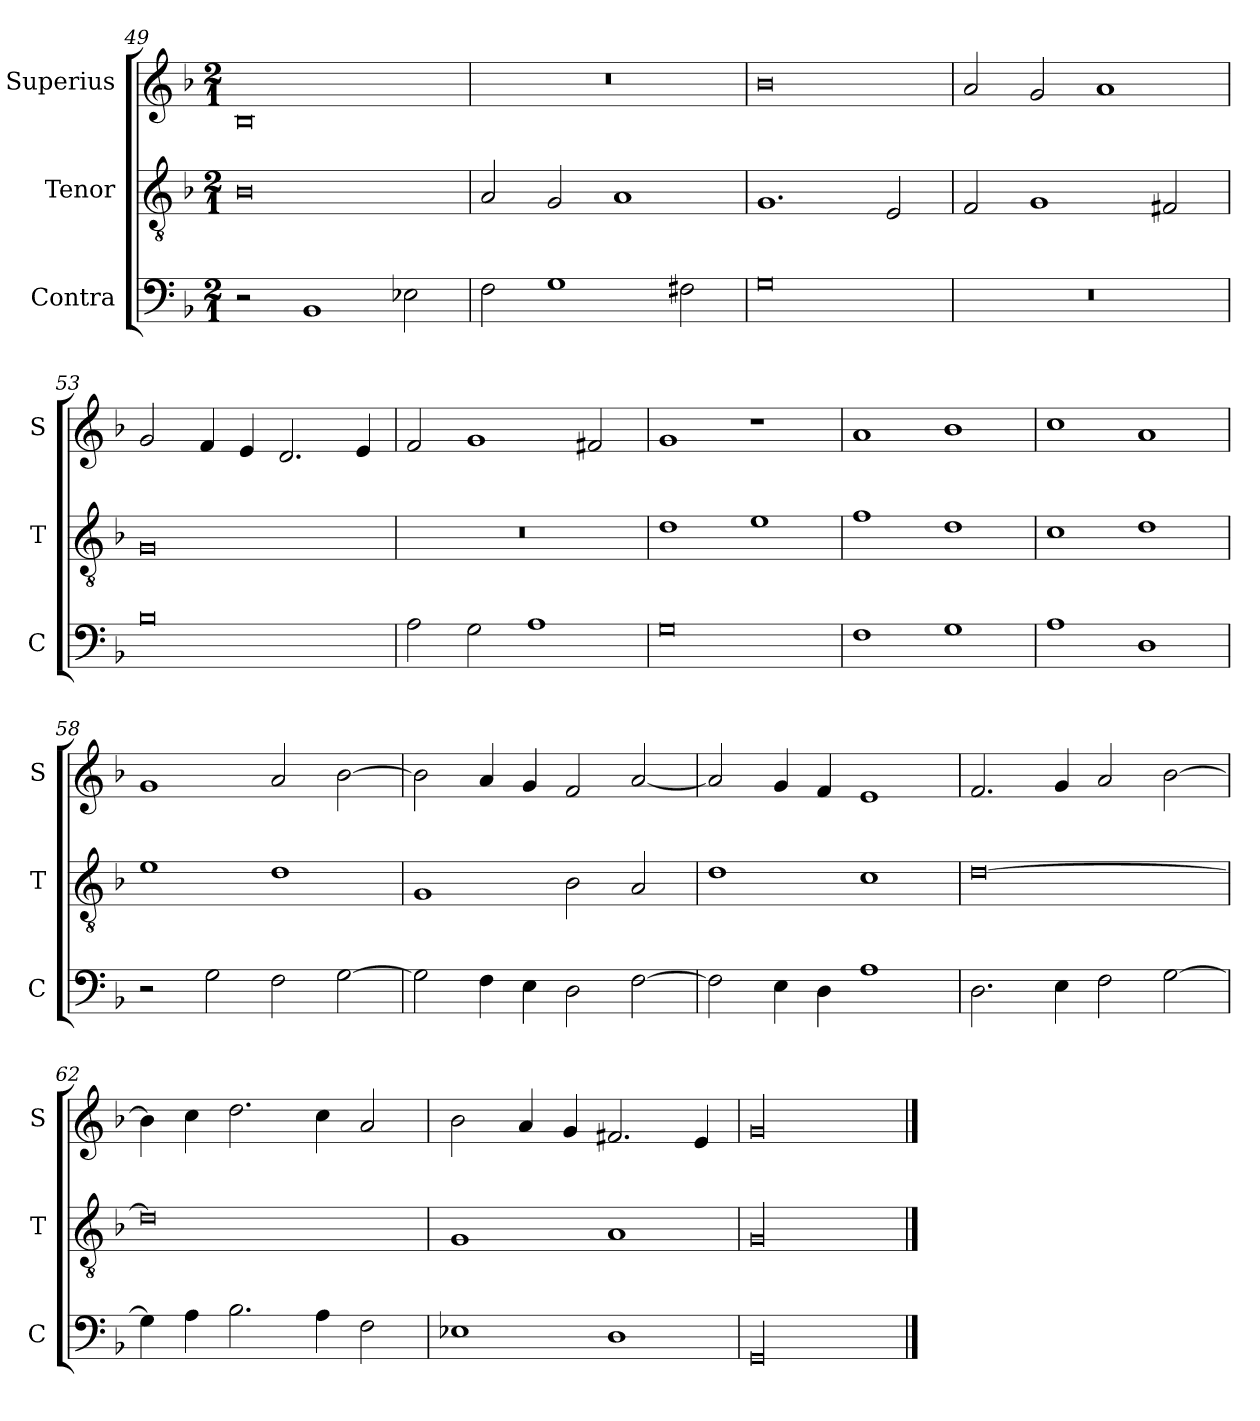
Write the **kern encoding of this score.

**kern	**kern	**kern
*part3	*part2	*part1
*staff3	*staff2	*staff1
*I"Contra	*I"Tenor	*I"Superius
*I'C	*I'T	*I'S
*clefF4	*clefGv2	*clefG2
*k[b-]	*k[b-]	*k[b-]
*M2/1	*M2/1	*M2/1
=49	=49	=49
2r	0B-	0B-
1BB-/	.	.
2E-X\	.	.
=50	=50	=50
2F\	2A/	0r
1G\	2G/	.
.	1A/	.
2F#X\	.	.
=51	=51	=51
0G	1.G/	0b-
.	2E/	.
=52	=52	=52
0r	2F/	2a/
.	1G/	2g/
.	.	1a/
.	2F#X/	.
=53	=53	=53
0B-	0G	2g/
.	.	4f/
.	.	4e/
.	.	2.d/
.	.	4e/
=54	=54	=54
2A\	0r	2f/
2G\	.	1g/
1A\	.	.
.	.	2f#X/
=55	=55	=55
0G	1d\	1g/
.	1e\	1r
=56	=56	=56
1F\	1f\	1a/
1G\	1d\	1b-\
=57	=57	=57
1A\	1c\	1cc\
1D\	1d\	1a/
=58	=58	=58
2r	1e\	1g/
2G\	.	.
2F\	1d\	2a/
[2G\	.	[2b-\
=59	=59	=59
2G\]	1G/	2b-\]
4F\	.	4a/
4E\	.	4g/
2D\	2B-\	2f/
[2F\	2A/	[2a/
=60	=60	=60
2F\]	1d\	2a/]
4E\	.	4g/
4D\	.	4f/
1A\	1c\	1e/
=61	=61	=61
2.D\	[0d	2.f/
4E\	.	4g/
2F\	.	2a/
[2G\	.	[2b-\
=62	=62	=62
4G\]	0d]	4b-\]
4A\	.	4cc\
2.B-\	.	2.dd\
4A\	.	4cc\
2F\	.	2a/
=63	=63	=63
1E-X\	1G/	2b-\
.	.	4a/
.	.	4g/
1D\	1A/	2.f#X/
.	.	4e/
=64	=64	=64
!LO:N:vis=00	!LO:N:vis=00	!LO:N:vis=00
0GG	0G	0g
==	==	==
*-	*-	*-
